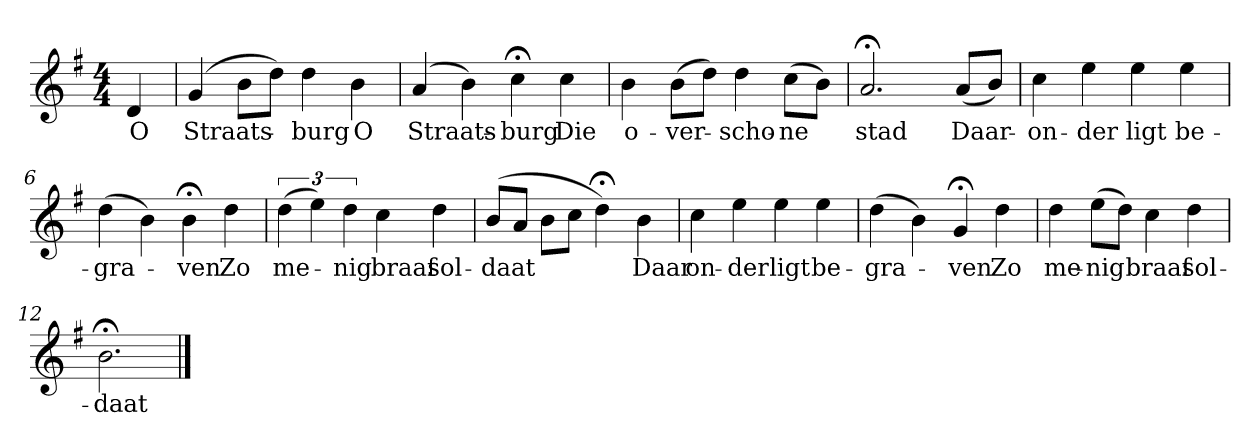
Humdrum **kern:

**kern	**text
*part1	*part1
*staff1	*staff1
*k[f#]	*
*G:	*
*M4/4	*
*MM120	*
=	=
4d	O
=1	=1
(4g	Straats-
8bL	.
8ddJ)	.
4dd	-burg
4b	O
=2	=2
(4a	Straats-
4b)	.
4cc;<	-burg
4cc	Die
=3	=3
4b	o-
(8bL	-ver-
8ddJ)	.
4dd	-scho-
(8ccL	-ne
8bJ)	.
=4	=4
2.a;<	stad
(8aL	Daar-
8bJ)	.
=5	=5
4cc	-on-
4ee	-der
4ee	ligt
4ee	be-
=6	=6
(4dd	-gra-
4b)	.
4b;<	-ven
4dd	Zo
=7	=7
(6dd	me-
6ee)	.
6dd	-nig
4cc	braaf
4dd	sol-
=8	=8
(8bL	-daat
8aJ	.
8bL	.
8ccJ	.
4dd;<)	.
4b	Daar
=9	=9
4cc	on-
4ee	-der
4ee	ligt
4ee	be-
=10	=10
(4dd	-gra-
4b)	.
4g;<	-ven
4dd	Zo
=11	=11
4dd	me-
(8eeL	-nig
8ddJ)	.
4cc	braaf
4dd	sol-
=12	=12
2.b;<	-daat
==	==
*-	*-
